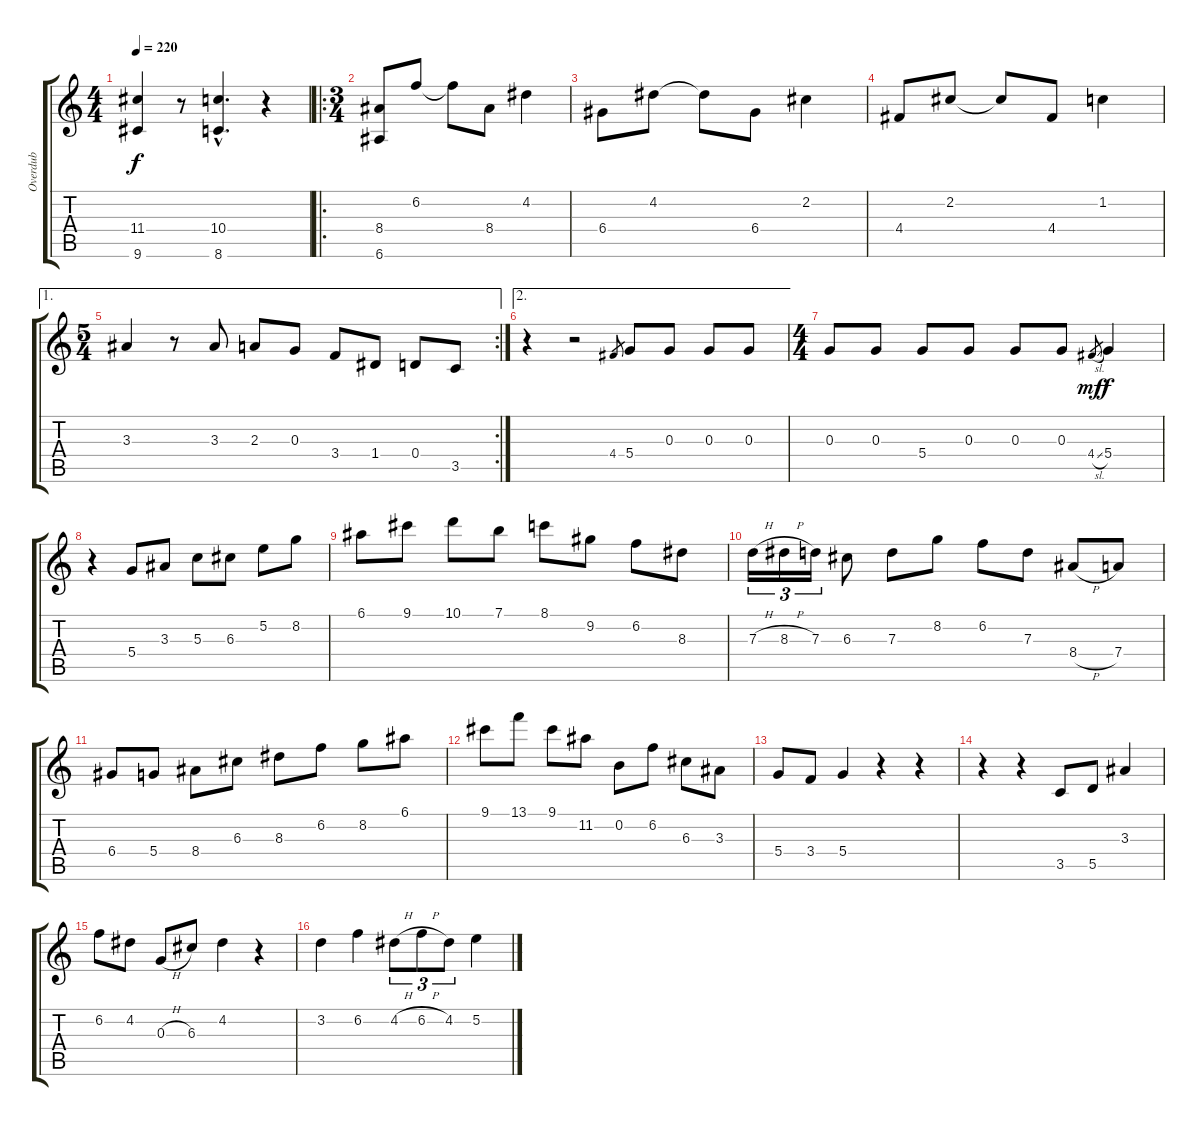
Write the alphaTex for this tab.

\track ("Overdub" "Overdub") {instrument electricbasspick}
\staff {score tabs}
\tuning (E4 B3 G3 D3 A2 E2) {hide}
\ts (4 4)
\tempo 220
\clef g2
\ks c
(11.4 9.6).4{dy f} r.8 (10.4{hac} 8.6{hac}).4{d} r.4 |
\ro
\ts (3 4)
(8.4 6.6).8 6.2.8 6.2{t}.8 8.4.8 4.2.4 |
6.4.8 4.2.8 4.2{t}.8 6.4.8 2.2.4 |
4.4.8 2.2.8 2.2{t}.8 4.4.8 1.2.4 |
\ae 1
\rc 2
\ts (5 4)
3.3.4 r.8 3.3.8 2.3.8 0.3.8 3.4.8 1.4.8 0.4.8 3.5.8 |
\ae 2
r.4 r.2 4.4.8{gr} 5.4.8 0.3.8 0.3.8 0.3.8 |
\ts (4 4)
0.3.8 0.3.8 5.4.8 0.3.8 0.3.8 0.3.8 4.4{sl}.8{gr dy mf} 5.4.4{dy f} |
r.4 5.4.8 3.3.8 5.3.8 6.3.8 5.2.8 8.2.8 |
6.1.8 9.1.8 10.1.8 7.1.8 8.1.8 9.2.8 6.2.8 8.3.8 |
7.3{h}.16{tu (3 2)} 8.3{h}.16{tu (3 2)} 7.3.16{tu (3 2)} 6.3.8 7.3.8 8.2.8 6.2.8 7.3.8 8.4{h}.8 7.4.8 |
6.4.8 5.4.8 8.4.8 6.3.8 8.3.8 6.2.8 8.2.8 6.1.8 |
9.1.8 13.1.8 9.1.8 11.2.8 0.2.8 6.2.8 6.3.8 3.3.8 |
5.4.8 3.4.8 5.4.4 r.4 r.4 |
r.4 r.4 3.5.8 5.5.8 3.3.4 |
6.2.8 4.2.8 0.3{h}.8 6.3.8 4.2.4 r.4 |
3.2.4 6.2.4 4.2{h}.8{tu (3 2)} 6.2{h}.8{tu (3 2)} 4.2.8{tu (3 2)} 5.2.4
